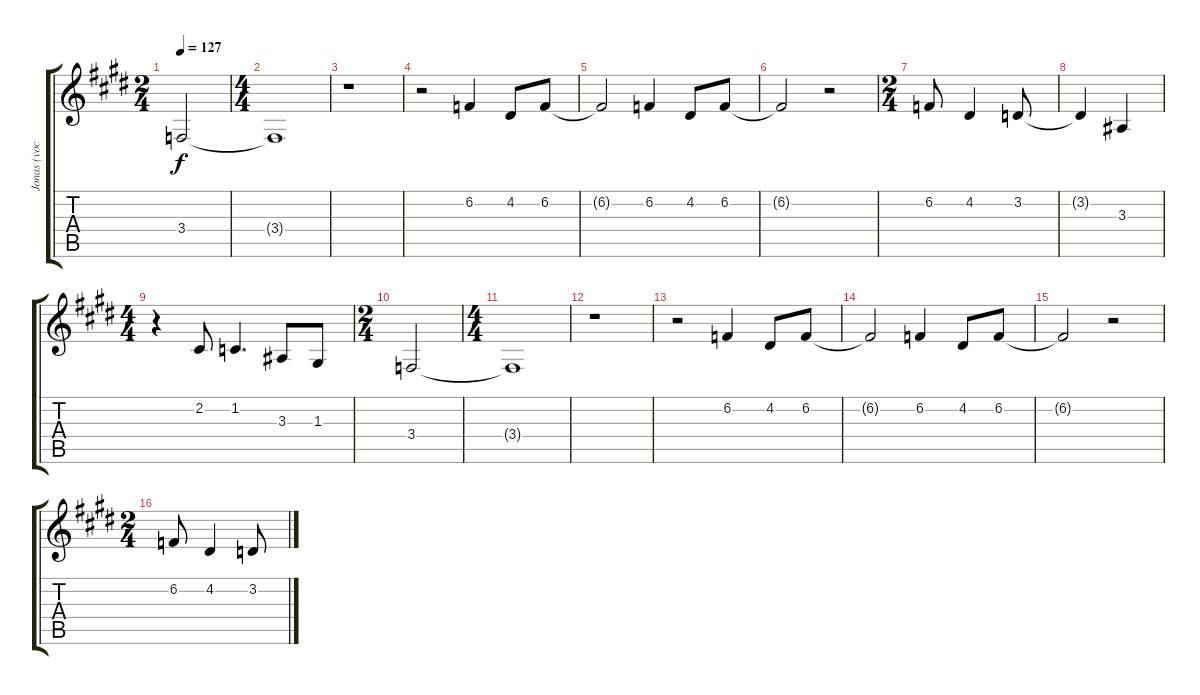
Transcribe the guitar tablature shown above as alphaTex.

\track ("Jonas (vocals)" "Jonas (voc") {instrument pad4choir}
\staff {score tabs}
\tuning (E4 B3 G3 D3 A2 E2) {hide}
\ts (2 4)
\tempo 127
\clef g2
\ks e
3.4.2{dy f} |
\ts (4 4)
3.4{t}.1 |
r.1 |
r.2 6.2.4 4.2.8 6.2.8 |
6.2{t}.2 6.2.4 4.2.8 6.2.8 |
6.2{t}.2 r.2 |
\ts (2 4)
6.2.8 4.2.4 3.2.8 |
3.2{t}.4 3.3.4 |
\ts (4 4)
r.4 2.2.8 1.2.4{d} 3.3.8 1.3.8 |
\ts (2 4)
3.4.2 |
\ts (4 4)
3.4{t}.1 |
r.1 |
r.2 6.2.4 4.2.8 6.2.8 |
6.2{t}.2 6.2.4 4.2.8 6.2.8 |
6.2{t}.2 r.2 |
\ts (2 4)
6.2.8 4.2.4 3.2.8
